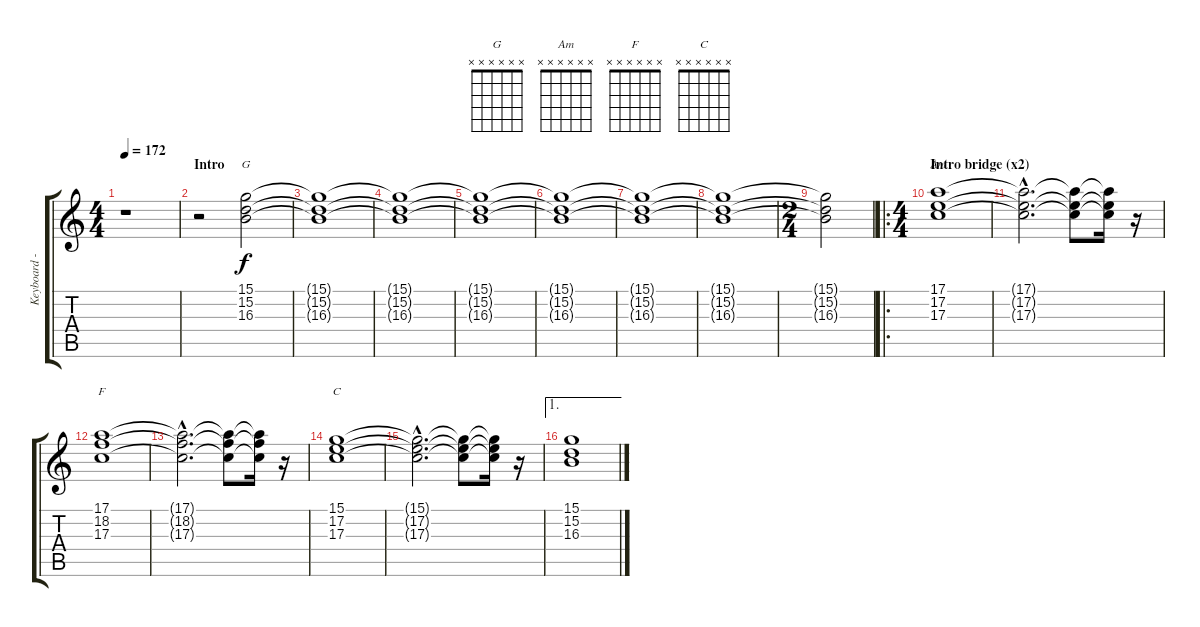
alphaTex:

\track ("Keyboard - chords" "Keyboard -") {instrument churchorgan}
\staff {score tabs}
\tuning (E4 B3 G3 D3 A2 E2) {hide}
\chord ("G" x x x x x x)
\chord ("Am" x x x x x x)
\chord ("F" x x x x x x)
\chord ("C" x x x x x x)
\ts (4 4)
\tempo 172
\clef g2
\ks c
r.1{dy f instrument churchorgan} |
\section ("" "Intro")
r.2 (15.1 15.2 16.3).2{ch "G"} |
(15.1{t} 15.2{t} 16.3{t}).1 |
(15.1{t} 15.2{t} 16.3{t}).1 |
(15.1{t} 15.2{t} 16.3{t}).1 |
(15.1{t} 15.2{t} 16.3{t}).1 |
(15.1{t} 15.2{t} 16.3{t}).1 |
(15.1{t} 15.2{t} 16.3{t}).1 |
\ts (2 4)
(15.1{t} 15.2{t} 16.3{t}).2 |
\ro
\ts (4 4)
\section ("" "Intro bridge (x2)")
(17.1 17.2 17.3).1{ch "Am"} |
(17.1{hac t} 17.2{hac t} 17.3{hac t}).2{d} (17.1{t} 17.2{t} 17.3{t}).8 (17.1{t} 17.2{t} 17.3{t}).16 r.16 |
(17.1 18.2 17.3).1{ch "F"} |
(17.1{hac t} 18.2{hac t} 17.3{hac t}).2{d} (17.1{t} 18.2{t} 17.3{t}).8 (17.1{t} 18.2{t} 17.3{t}).16 r.16 |
(15.1 17.2 17.3).1{ch "C"} |
(15.1{hac t} 17.2{hac t} 17.3{hac t}).2{d} (15.1{t} 17.2{t} 17.3{t}).8 (15.1{t} 17.2{t} 17.3{t}).16 r.16 |
\ae 1
(15.1 15.2 16.3).1
